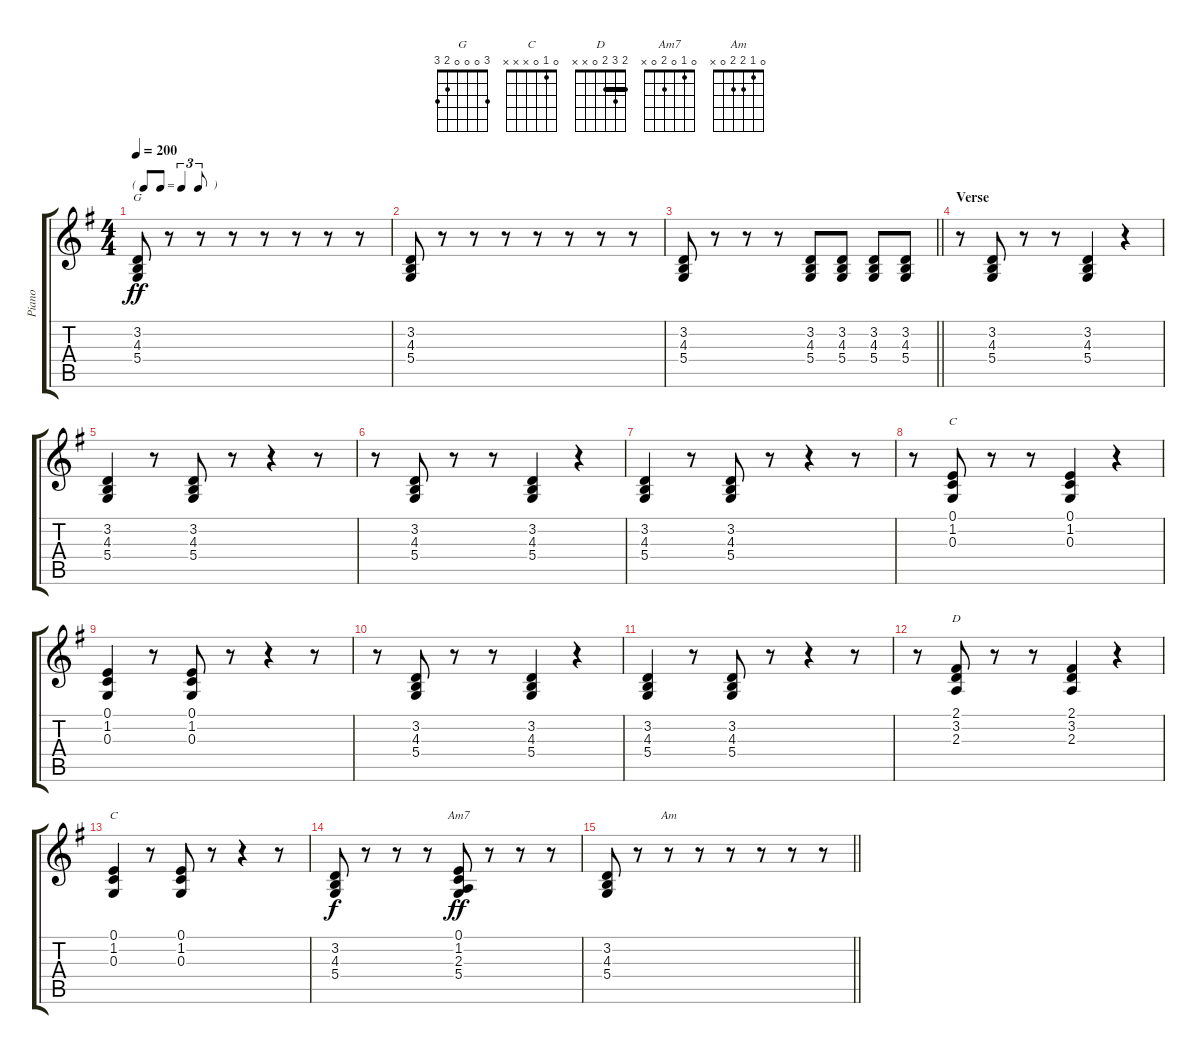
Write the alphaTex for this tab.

\track ("Piano" "Piano") {instrument acousticgrandpiano}
\staff {score tabs}
\tuning (E4 B3 G3 D3 A2 E2) {hide}
\chord ("G" 3 0 0 0 2 3)
\chord ("C" 0 1 0 2 3 x)
\chord ("D" 2 3 2 0 x x) {barre 2}
\chord ("C" 0 1 0 x x x)
\chord ("Am7" 0 1 0 2 0 x)
\chord ("Am" 0 1 2 2 0 x)
\ts (4 4)
\tf triplet8th
\tempo 200
\clef g2
\ks g
(3.2 4.3 5.4).8{ch "G" dy ff} r.8 r.8 r.8 r.8 r.8 r.8 r.8 |
(3.2 4.3 5.4).8 r.8 r.8 r.8 r.8 r.8 r.8 r.8 |
\barLineRight lightlight
(3.2 4.3 5.4).8 r.8 r.8 r.8 (3.2 4.3 5.4).8 (3.2 4.3 5.4).8 (3.2 4.3 5.4).8 (3.2 4.3 5.4).8 |
\section ("" "Verse")
r.8 (3.2 4.3 5.4).8 r.8 r.8 (3.2 4.3 5.4).4 r.4 |
(3.2 4.3 5.4).4 r.8 (3.2 4.3 5.4).8 r.8 r.4 r.8 |
r.8 (3.2 4.3 5.4).8 r.8 r.8 (3.2 4.3 5.4).4 r.4 |
(3.2 4.3 5.4).4 r.8 (3.2 4.3 5.4).8 r.8 r.4 r.8 |
r.8 (0.1 1.2 0.3).8{ch "C"} r.8 r.8 (0.1 1.2 0.3).4 r.4 |
(0.1 1.2 0.3).4 r.8 (0.1 1.2 0.3).8 r.8 r.4 r.8 |
r.8 (3.2 4.3 5.4).8 r.8 r.8 (3.2 4.3 5.4).4 r.4 |
(3.2 4.3 5.4).4 r.8 (3.2 4.3 5.4).8 r.8 r.4 r.8 |
r.8 (2.1 3.2 2.3).8{ch "D"} r.8 r.8 (2.1 3.2 2.3).4 r.4 |
(0.1 1.2 0.3).4{ch "C"} r.8 (0.1 1.2 0.3).8 r.8 r.4 r.8 |
(3.2 4.3 5.4).8{dy f} r.8 r.8 r.8 (0.1 1.2 2.3 5.4).8{ch "Am7" dy ff} r.8 r.8 r.8 |
\barLineRight lightlight
(3.2 4.3 5.4).8 r.8 r.8{ch "Am"} r.8 r.8 r.8 r.8 r.8
